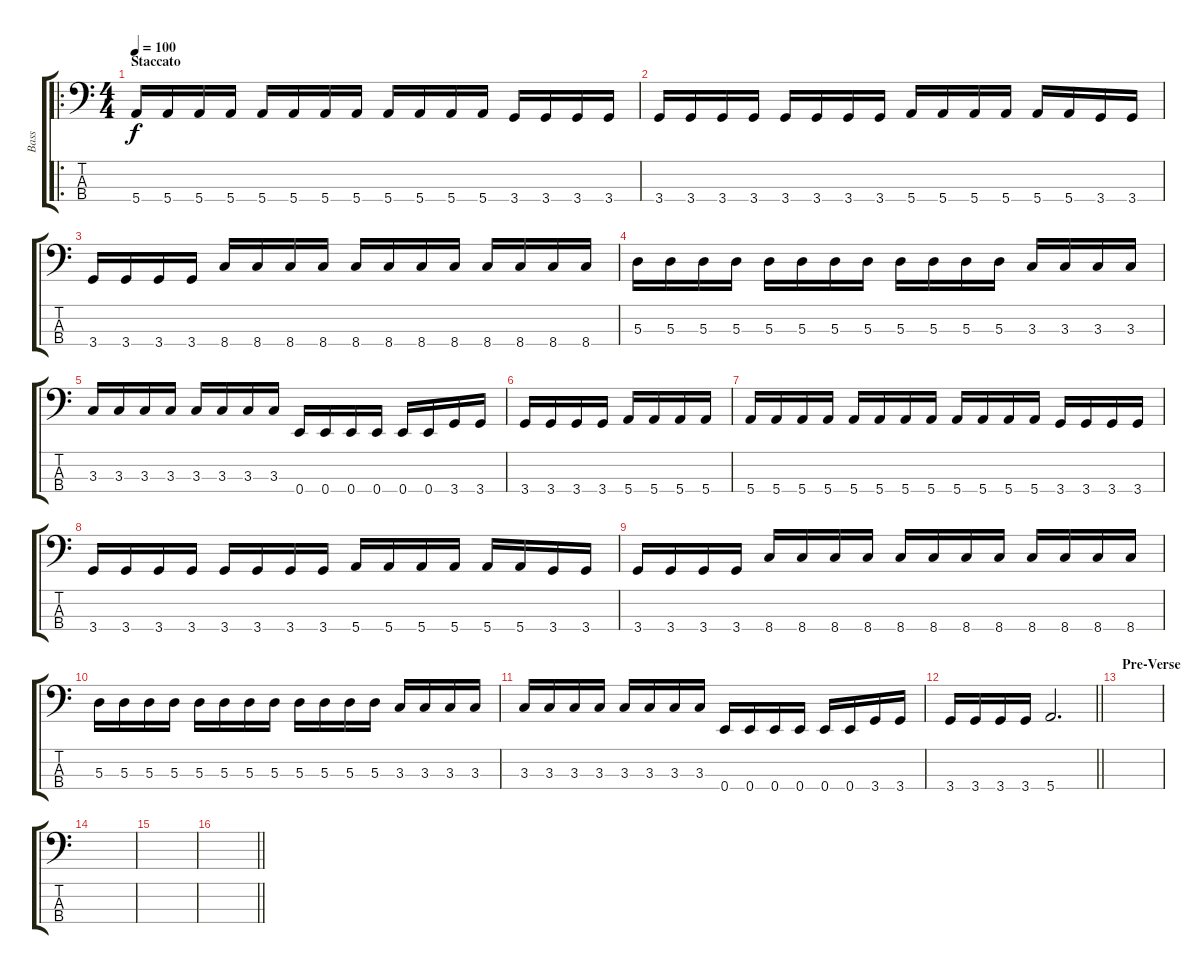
\track ("Bass" "Bass") {instrument electricbasspick}
\staff {score tabs}
\tuning (G2 D2 A1 E1) {hide}
\ro
\ts (4 4)
\section ("" "Staccato")
\tempo 100
\clef f4
\ks c
5.4.16{dy f} 5.4.16 5.4.16 5.4.16 5.4.16 5.4.16 5.4.16 5.4.16 5.4.16 5.4.16 5.4.16 5.4.16 3.4.16 3.4.16 3.4.16 3.4.16 |
3.4.16 3.4.16 3.4.16 3.4.16 3.4.16 3.4.16 3.4.16 3.4.16 5.4.16 5.4.16 5.4.16 5.4.16 5.4.16 5.4.16 3.4.16 3.4.16 |
3.4.16 3.4.16 3.4.16 3.4.16 8.4.16 8.4.16 8.4.16 8.4.16 8.4.16 8.4.16 8.4.16 8.4.16 8.4.16 8.4.16 8.4.16 8.4.16 |
5.3.16 5.3.16 5.3.16 5.3.16 5.3.16 5.3.16 5.3.16 5.3.16 5.3.16 5.3.16 5.3.16 5.3.16 3.3.16 3.3.16 3.3.16 3.3.16 |
3.3.16 3.3.16 3.3.16 3.3.16 3.3.16 3.3.16 3.3.16 3.3.16 0.4.16 0.4.16 0.4.16 0.4.16 0.4.16 0.4.16 3.4.16 3.4.16 |
3.4.16 3.4.16 3.4.16 3.4.16 5.4.16 5.4.16 5.4.16 5.4.16 |
5.4.16 5.4.16 5.4.16 5.4.16 5.4.16 5.4.16 5.4.16 5.4.16 5.4.16 5.4.16 5.4.16 5.4.16 3.4.16 3.4.16 3.4.16 3.4.16 |
3.4.16 3.4.16 3.4.16 3.4.16 3.4.16 3.4.16 3.4.16 3.4.16 5.4.16 5.4.16 5.4.16 5.4.16 5.4.16 5.4.16 3.4.16 3.4.16 |
3.4.16 3.4.16 3.4.16 3.4.16 8.4.16 8.4.16 8.4.16 8.4.16 8.4.16 8.4.16 8.4.16 8.4.16 8.4.16 8.4.16 8.4.16 8.4.16 |
5.3.16 5.3.16 5.3.16 5.3.16 5.3.16 5.3.16 5.3.16 5.3.16 5.3.16 5.3.16 5.3.16 5.3.16 3.3.16 3.3.16 3.3.16 3.3.16 |
3.3.16 3.3.16 3.3.16 3.3.16 3.3.16 3.3.16 3.3.16 3.3.16 0.4.16 0.4.16 0.4.16 0.4.16 0.4.16 0.4.16 3.4.16 3.4.16 |
\barLineRight lightlight
3.4.16 3.4.16 3.4.16 3.4.16 5.4.2{d} |
\section ("" "Pre-Verse")
|
|
|
\barLineRight lightlight
